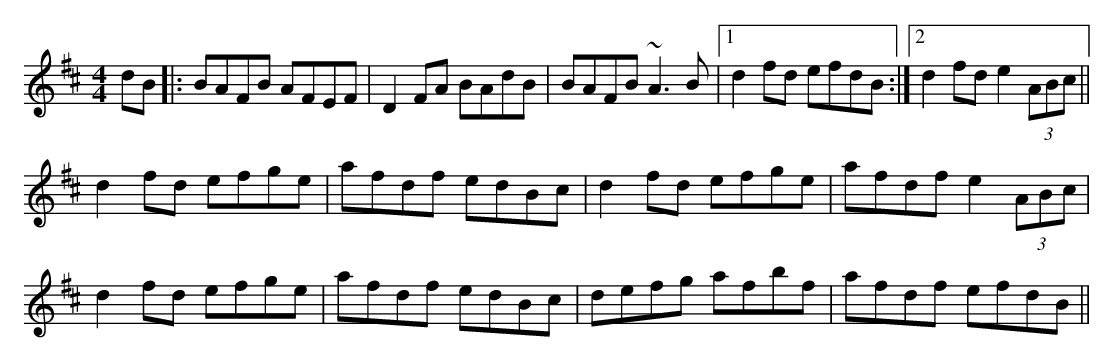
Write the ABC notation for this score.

X:1
M:4/4
K:D
dB|:BAFB AFEF|D2FA BAdB|BAFB ~A3B|1 d2fd efdB:|2 d2fd e2(3ABc||
d2fd efge|afdf edBc|d2fd efge|afdf e2(3ABc|
d2fd efge|afdf edBc|defg afbf|afdf efdB||
